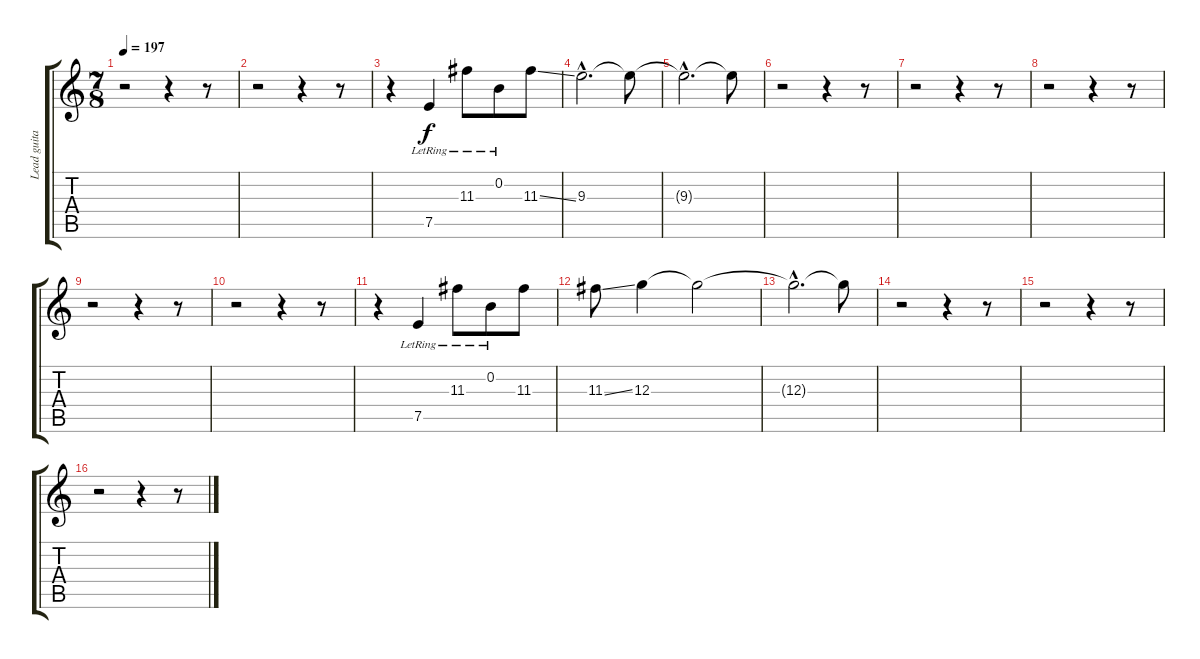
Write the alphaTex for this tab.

\track ("Lead guitar" "Lead guita") {instrument overdrivenguitar}
\staff {score tabs}
\tuning (E4 B3 G3 D3 A2 E2) {hide}
\ts (7 8)
\tempo 197
\clef g2
\ks c
r.2{dy f} r.4 r.8 |
r.2 r.4 r.8 |
r.4{volume 16 instrument electricguitarjazz} 7.5{lr}.4 11.3{lr}.8 0.2{lr}.8 11.3{ss}.8 |
9.3{hac}.2{d instrument electricguitarjazz} 9.3{t}.8 |
9.3{hac t}.2{d instrument electricguitarjazz} 9.3{t}.8 |
r.2 r.4 r.8 |
r.2 r.4 r.8 |
r.2 r.4 r.8 |
r.2 r.4 r.8 |
r.2 r.4 r.8 |
r.4{volume 16 instrument electricguitarjazz} 7.5{lr}.4 11.3{lr}.8 0.2{lr}.8 11.3.8 |
11.3{ss}.8{instrument electricguitarjazz} 12.3.4 12.3{t}.2 |
12.3{hac t}.2{d instrument electricguitarjazz} 12.3{t}.8 |
r.2 r.4 r.8 |
r.2 r.4 r.8 |
r.2 r.4 r.8
